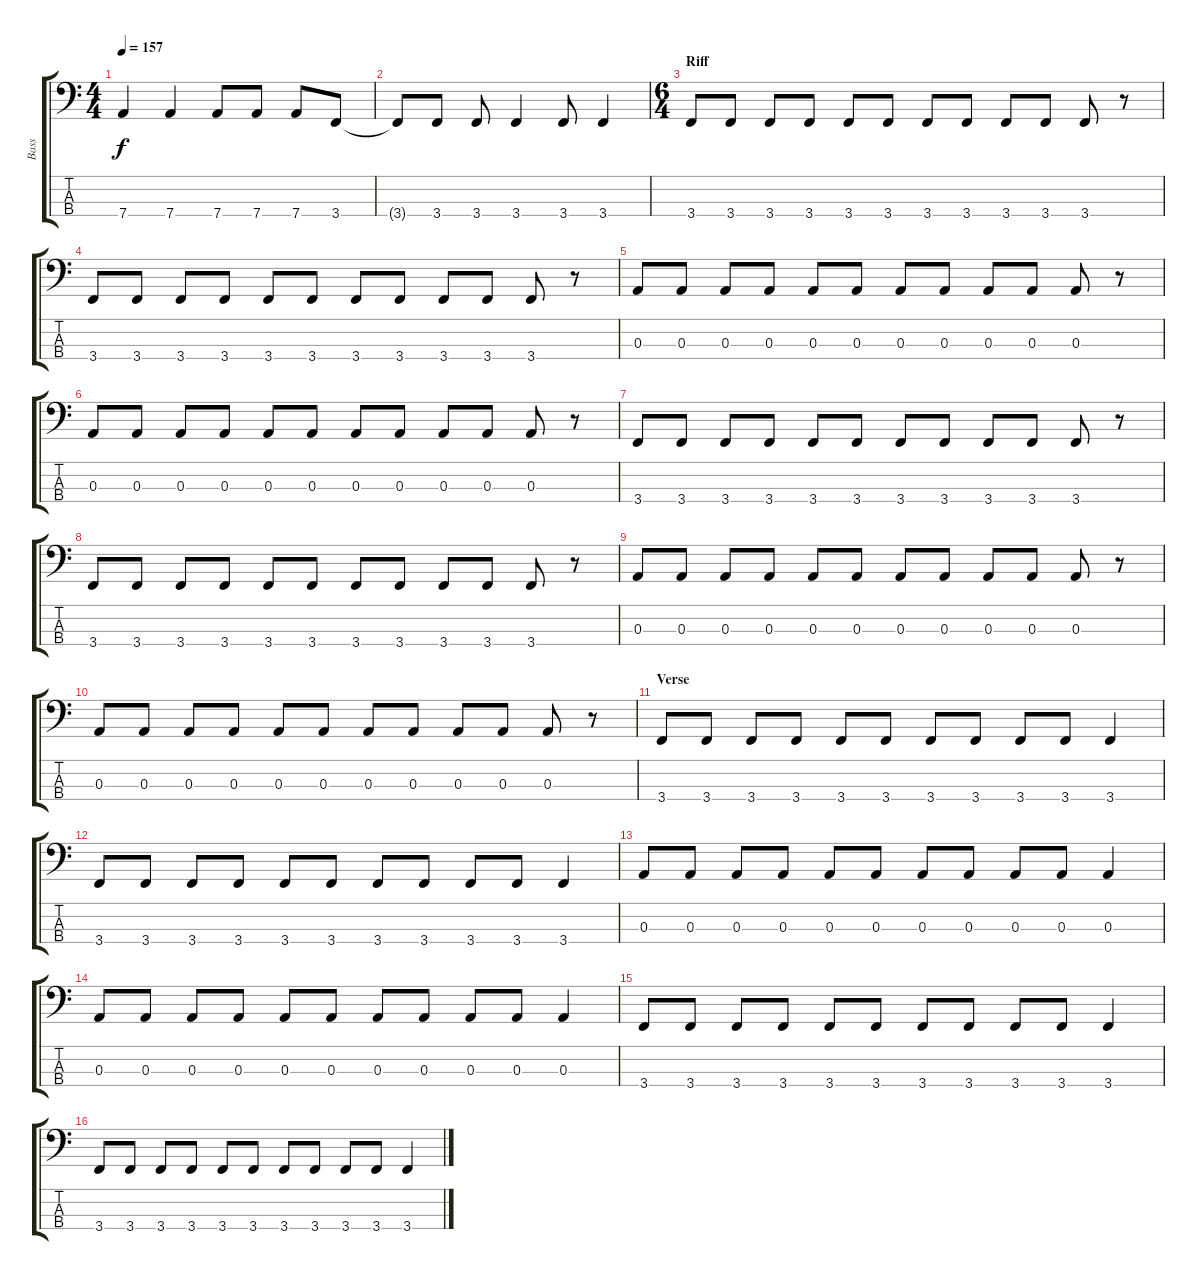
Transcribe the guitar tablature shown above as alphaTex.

\track ("Bass" "Bass") {instrument acousticbass}
\staff {score tabs}
\tuning (G2 D2 A1 D1) {hide}
\ts (4 4)
\tempo 157
\clef f4
\ks c
7.4.4{dy f} 7.4.4 7.4.8 7.4.8 7.4.8 3.4.8 |
3.4{t}.8 3.4.8 3.4.8 3.4.4 3.4.8 3.4.4 |
\ts (6 4)
\section ("" "Riff")
3.4.8 3.4.8 3.4.8 3.4.8 3.4.8 3.4.8 3.4.8 3.4.8 3.4.8 3.4.8 3.4.8 r.8 |
3.4.8 3.4.8 3.4.8 3.4.8 3.4.8 3.4.8 3.4.8 3.4.8 3.4.8 3.4.8 3.4.8 r.8 |
0.3.8 0.3.8 0.3.8 0.3.8 0.3.8 0.3.8 0.3.8 0.3.8 0.3.8 0.3.8 0.3.8 r.8 |
0.3.8 0.3.8 0.3.8 0.3.8 0.3.8 0.3.8 0.3.8 0.3.8 0.3.8 0.3.8 0.3.8 r.8 |
3.4.8 3.4.8 3.4.8 3.4.8 3.4.8 3.4.8 3.4.8 3.4.8 3.4.8 3.4.8 3.4.8 r.8 |
3.4.8 3.4.8 3.4.8 3.4.8 3.4.8 3.4.8 3.4.8 3.4.8 3.4.8 3.4.8 3.4.8 r.8 |
0.3.8 0.3.8 0.3.8 0.3.8 0.3.8 0.3.8 0.3.8 0.3.8 0.3.8 0.3.8 0.3.8 r.8 |
0.3.8 0.3.8 0.3.8 0.3.8 0.3.8 0.3.8 0.3.8 0.3.8 0.3.8 0.3.8 0.3.8 r.8 |
\section ("" "Verse")
3.4.8 3.4.8 3.4.8 3.4.8 3.4.8 3.4.8 3.4.8 3.4.8 3.4.8 3.4.8 3.4.4 |
3.4.8 3.4.8 3.4.8 3.4.8 3.4.8 3.4.8 3.4.8 3.4.8 3.4.8 3.4.8 3.4.4 |
0.3.8 0.3.8 0.3.8 0.3.8 0.3.8 0.3.8 0.3.8 0.3.8 0.3.8 0.3.8 0.3.4 |
0.3.8 0.3.8 0.3.8 0.3.8 0.3.8 0.3.8 0.3.8 0.3.8 0.3.8 0.3.8 0.3.4 |
3.4.8 3.4.8 3.4.8 3.4.8 3.4.8 3.4.8 3.4.8 3.4.8 3.4.8 3.4.8 3.4.4 |
3.4.8 3.4.8 3.4.8 3.4.8 3.4.8 3.4.8 3.4.8 3.4.8 3.4.8 3.4.8 3.4.4
